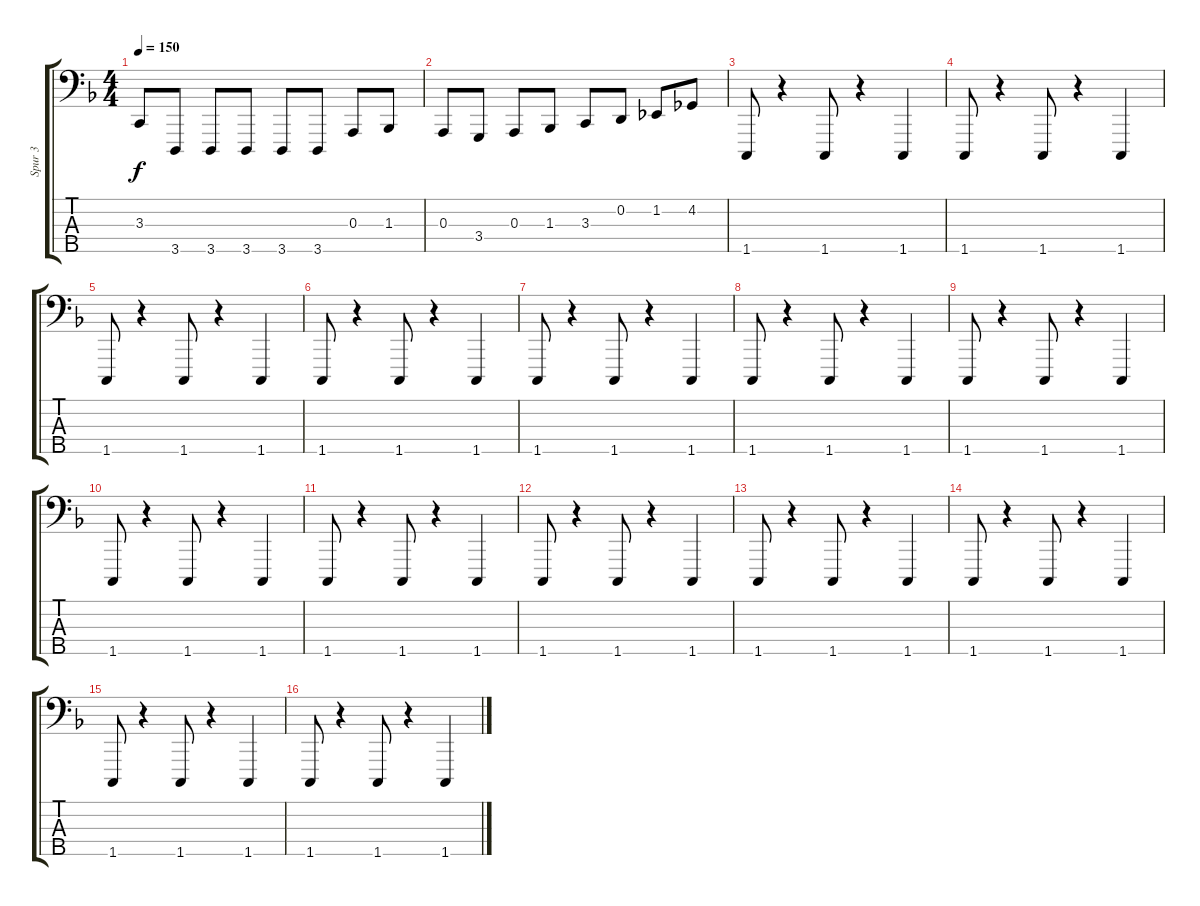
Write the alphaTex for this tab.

\track ("Spur 3" "Spur 3") {instrument cello}
\staff {score tabs}
\tuning (G2 D2 A1 E1 B0) {hide}
\ts (4 4)
\tempo 150
\clef f4
\ks f
3.3.8{dy f} 3.5.8 3.5.8 3.5.8 3.5.8 3.5.8 0.3.8 1.3.8 |
0.3.8 3.4.8 0.3.8 1.3.8 3.3.8 0.2.8 1.2.8 4.2.8 |
1.5.8 r.4 1.5.8 r.4 1.5.4 |
1.5.8 r.4 1.5.8 r.4 1.5.4 |
1.5.8 r.4 1.5.8 r.4 1.5.4 |
1.5.8 r.4 1.5.8 r.4 1.5.4 |
1.5.8 r.4 1.5.8 r.4 1.5.4 |
1.5.8 r.4 1.5.8 r.4 1.5.4 |
1.5.8 r.4 1.5.8 r.4 1.5.4 |
1.5.8 r.4 1.5.8 r.4 1.5.4 |
1.5.8 r.4 1.5.8 r.4 1.5.4 |
1.5.8 r.4 1.5.8 r.4 1.5.4 |
1.5.8 r.4 1.5.8 r.4 1.5.4 |
1.5.8 r.4 1.5.8 r.4 1.5.4 |
1.5.8 r.4 1.5.8 r.4 1.5.4 |
1.5.8 r.4 1.5.8 r.4 1.5.4
